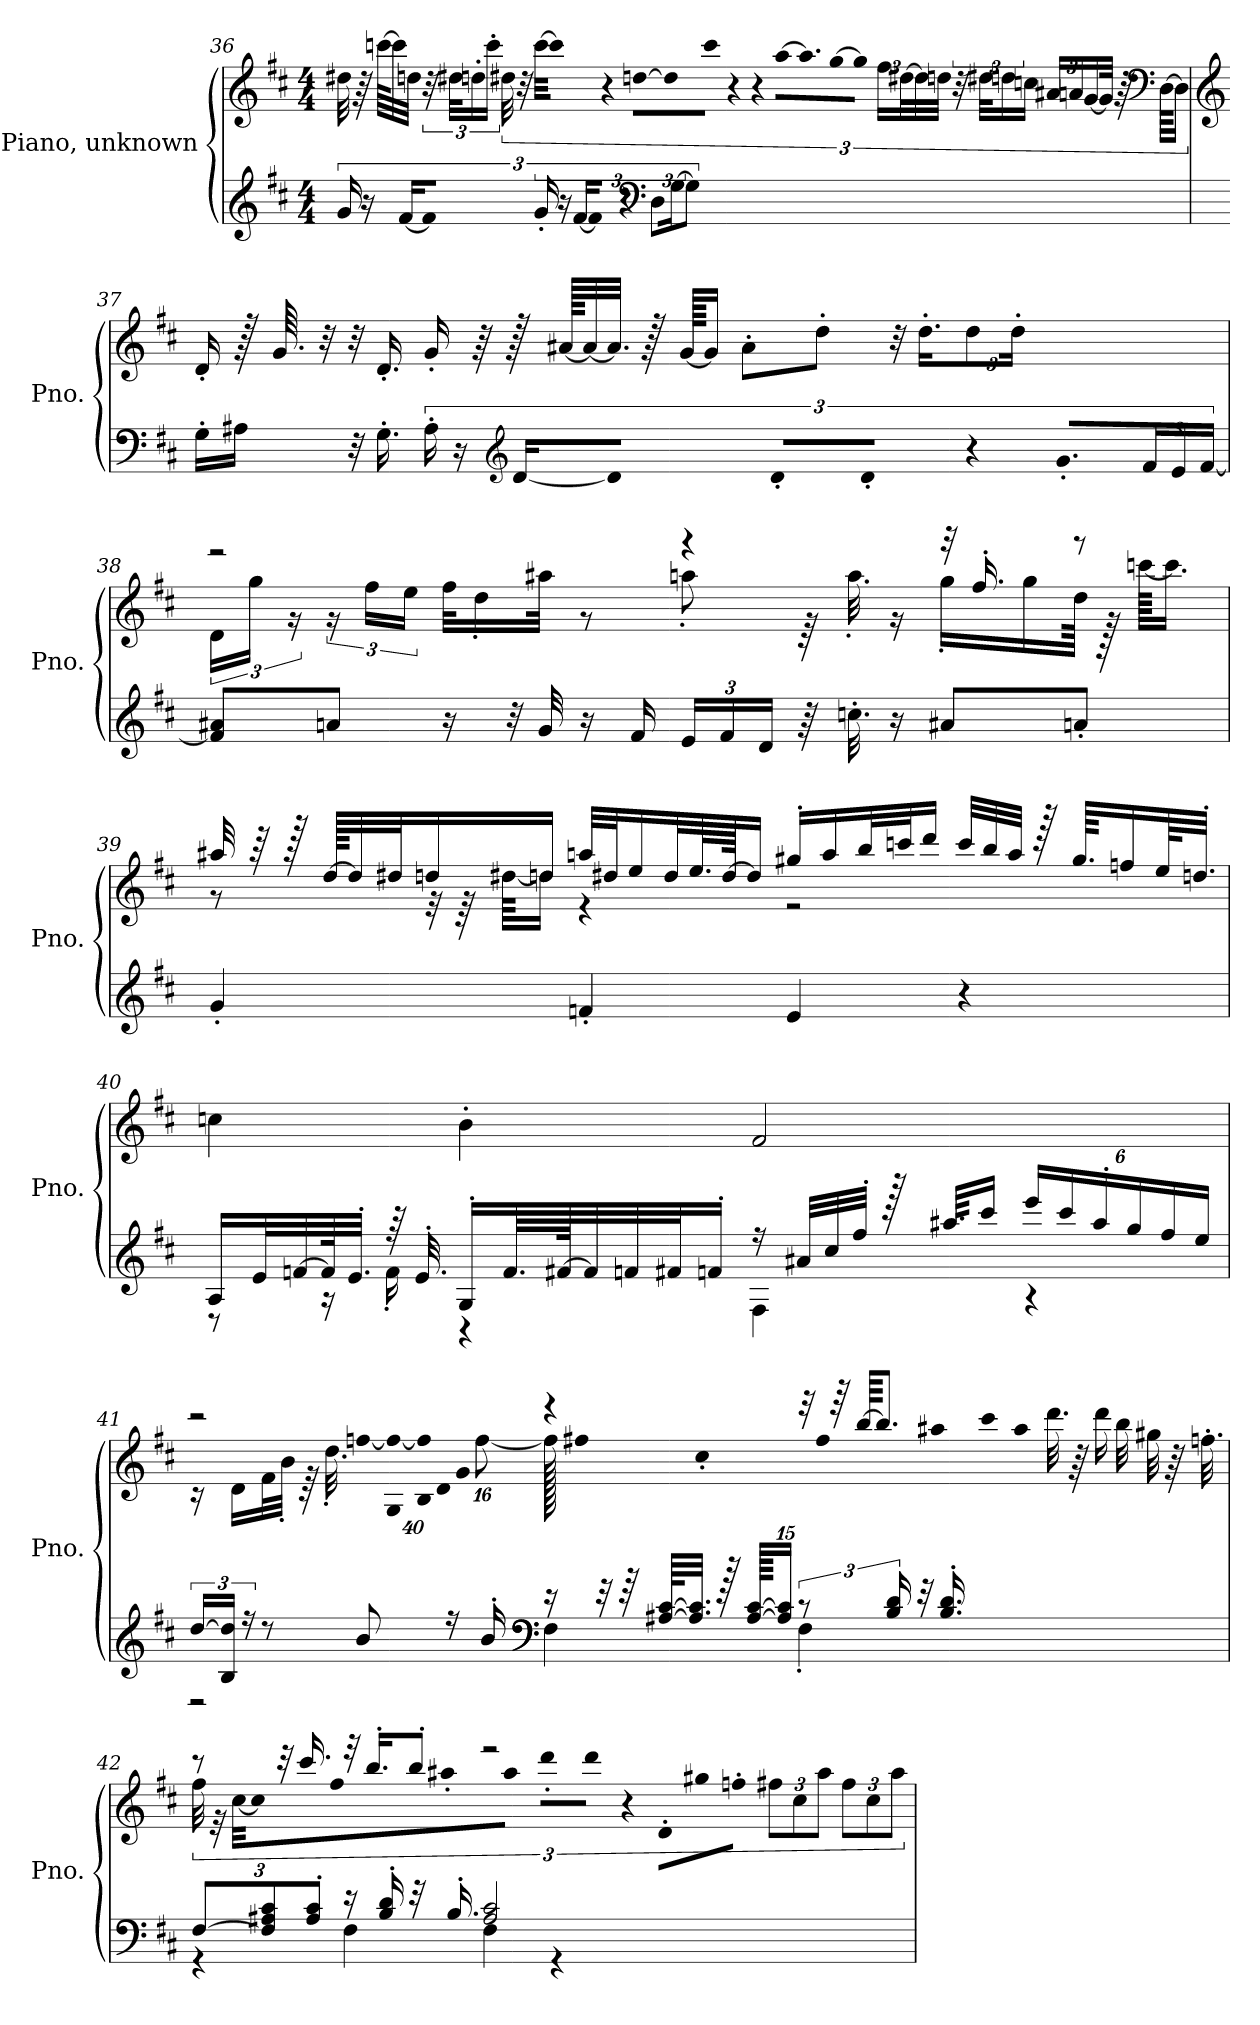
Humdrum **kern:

**kern	**kern
*part1	*part1
*staff2	*staff1
*I"Piano, unknown	*
*I'Pno.	*
!!LO:LB:g=z
*clefG2	*clefG2
*k[f#c#]	*k[f#c#]
*M4/4	*M4/4
=36	=36
24g/	32dd#X\
.	64r
24r	.
.	[64cccn\KLLL
.	32ccc\]
[24f#/KL	.
.	32ddn\JJJ
8f#/J]	48r
.	48dd#X\KLL
.	24ddn'\
.	24ccc'\JJ
24g'/	48dd#X\
.	48r
24r	[48ccc\LLL
.	64ccc\JJJk]
.	128r
[24f#/KL	.
.	[128ddn\KKLLL
.	32dd\]
8f#/J]	32ccc\JJJ
.	64r
.	128r
.	[128aa\KLLLL
.	64.aa\]
.	[128gg\JK
.	32gg\JJJ]
*	*Xbrackettup
4r	24ff#\LL
.	[48dd#X\L
.	32dd#\]
.	32ddn\JJJ
*	*brackettup
.	48r
.	48dd#X\KLL
.	24ddn\
.	24ccn\JJ
*clefF4	*
*Xbrackettup	*Xbrackettup
12D\L	24a#X/LL
.	24an/
[24G\K	[24g/
8G\J]	32g/JJk]
.	64r
*	*clefF4
.	[64D\KKLL
.	16D\JJ]
!!LO:LB:g=z
=37	=37
*	*clefG2
16G'\LL	16d'/
16A#X\JJ	128r
.	64.g/
.	32r
32r	32r
16.G'\	16.d'/
*brackettup	*
24A#'\	16g'/
24r	.
.	64r
.	128r
*clefG2	*
[24d/KL	.
.	[128a#X/KKLLL
.	32a#/_
8d/J]	32.a#/JJJ]
.	128r
.	[128g/KKKLL
.	16g/JJ]
8d'/L	8a#'\L
8d'/J	8dd'\J
32r	32r
16.g'/LL	16.dd'\KL
*Xbrackettup	*
24f#/	12dd\
24e/	.
[24f#/JJ	24dd'\Jk
!!LO:LB:g=z
=38	=38
*	*^
*	*	*brackettup
8f#/] 8a#X/L	2r	24d\LL
.	.	24gg\JJ
.	.	24r
8an/J	.	24r
.	.	24ff#\LL
.	.	24ee\JJ
16r	.	32ff#\KLL
.	.	16dd'\
32r	.	.
32g/	.	32aa#X\JJk
16r	.	8r
16f#/	.	.
24e/LL	4r	8aan'\
24f#/	.	.
24d/JJ	.	.
64r	.	64r
32.ccn'\	.	32.aa'\
16r	.	16r
8a#X/L	32r	16gg'\LL
.	16.ff#'/	.
.	.	16gg\
8an'/J	8r	64dd\JJkk
.	.	128r
.	.	[128cccn\KKKLL
.	.	16.ccc\JJ]
!!LO:LB:g=z	!!
=39	=39	=39
4g'/	32aa#X/	8r
.	64r	.
.	128r	.
.	[128dd/KKLLL	.
.	32dd/]	.
.	32dd#X/J	.
.	16ddn/	32r
.	.	64r
.	.	[64dd#X\KKLL
.	16ddn/JJ	16dd#\JJ]
4fn'/	32aan/LLL	4r
.	32dd#X/J	.
.	16ee/	.
.	32dd#/L	.
.	64.ee/L	.
.	[128dd#/JJK	.
.	16dd#/JJ]	.
4e/	16gg#X'/LL	2r
.	16aa/	.
.	32bb/L	.
.	32cccn/J	.
.	16ddd/JJ	.
4r	32ccc/LLL	.
.	32bb/	.
.	32aa/JJJ	.
.	128r	.
.	64.gg#/KKLL	.
.	16ffn/	.
.	64ee/KL	.
.	32.ddn'/JJJ	.
*	*v	*v
!!LO:PB:g=z
=40	=40
*^	*
16A/LL	8r	4ccn\
32e/L	.	.
[32fn/	.	.
64f/K]	16r	.
32.e'/JJJ	.	.
64r	16f'\	.
32.e'/	.	.
16G'/LL	4r	4b'\
64.f/LL	.	.
[128f#X/JK	.	.
32f#/]	.	.
32fn/	.	.
32f#X/J	.	.
16fn'/JJ	.	.
16r	4F#\	2f#/
32a#X/LLL	.	.
32cc#/	.	.
32ff#'/JJJ	.	.
128r	.	.
64.aa#X/KKLL	.	.
16ccc#/JJ	.	.
24eee/LL	4r	.
24ccc#/	.	.
24aa#'/	.	.
24gg/	.	.
24ff#/	.	.
24ee/JJ	.	.
!!LO:LB:g=z
=41	=41	=41
*brackettup	*	*
*	*	*^
[24dd/LL	2r	2r	16r
24B/ 24dd/]JJ	.	.	.
.	.	.	16d\LL
24r	.	.	.
8r	.	.	32f#\L
.	.	.	32b'\JJJ
.	.	.	64r
.	.	.	32.dd'\
*	*	*	*Xbrackettup
!	!	!	!LO:N:vis=32
8b/	.	.	[640%23ffn\LLL
!	!	!	!LO:N:vis=32
.	.	.	640%23G\ 640%23ff\_
!	!	!	!LO:N:vis=32
.	.	.	640%23B\ 640%23ff\]
!	!	!	!LO:N:vis=32
.	.	.	640%23d\
16r	.	.	.
!	!	!	!LO:N:vis=32
.	.	.	640%23g\J
.	.	.	[128%9ff\
16b'/	.	.	.
*clefF4	*	*	*
16r	4F#\	4r	960ff\]
!	!	!	!LO:N:vis=16
.	.	.	1920%137ff#X\LL
32r	.	.	.
!	!	!	!LO:N:vis=32
.	.	.	640%23cc#'\L
64r	.	.	.
!	!	!	!LO:N:vis=32
.	.	.	640%23ff#\
[64A#X/ [64c#/KLLL	.	.	.
32.A#/] 32.c#/]JJJ	.	.	.
!	!	!	!LO:N:vis=32
.	.	.	640%23aa#X\
128r	.	.	.
[128A#/ [128c#/KKKLL	.	.	.
!	!	!	!LO:N:vis=32
.	.	.	640%23ccc#\
16A#/] 16c#/]JJ	.	.	.
!	!	!	!LO:N:vis=32
.	.	.	640%23aa#\JJJ
12r	4F#'\	32r	.
.	.	.	32.ddd\
.	.	64r	.
.	.	[64bb/KKKL	.
.	.	.	64r
.	.	8.bb/J]	.
.	.	.	16ddd\LL
24B/ 24d/	.	.	.
32r	.	.	.
.	.	.	32bb\L
16.B/' 16.d/'	.	.	.
.	.	.	32gg#X\JJJ
.	.	.	64r
.	.	.	32.ffn'\
480ryy	480ryy	480ryy	.
!!LO:LB:g=z	!!
=42	=42	=42	=42
*Xbrackettup	*	*	*brackettup
[12F#/L	4r	8r	48ff#\
.	.	.	48r
.	.	.	[48cc#\LLL
.	.	.	32cc#\]
12F#/] 12A#X/ 12c#/	.	.	.
.	.	.	32ff#\J
.	.	32r	16aa#X'\
.	.	16.ccc#/	.
12A#/' 12c#/'J	.	.	.
.	.	.	16aa#\JJ
16r	4F#\	32r	16ddd'\LL
.	.	16.bb'/KL	.
16B/' 16d/'	.	.	16ddd\JJ
32r	.	8bb'/J	64r
.	.	.	64d'\KLLL
16.B'/	.	.	32gg#X\J
.	.	.	16ffn'\JJ
*	*	*	*Xbrackettup
2A#/ 2c#/	4F#\	2r	12ff#X\L
.	.	.	12cc#\
.	.	.	12aa#\J
.	4r	.	12ff#\L
.	.	.	12cc#\
.	.	.	12aa#\J
*v	*v	*	*
*	*v	*v
=	=
*-	*-
